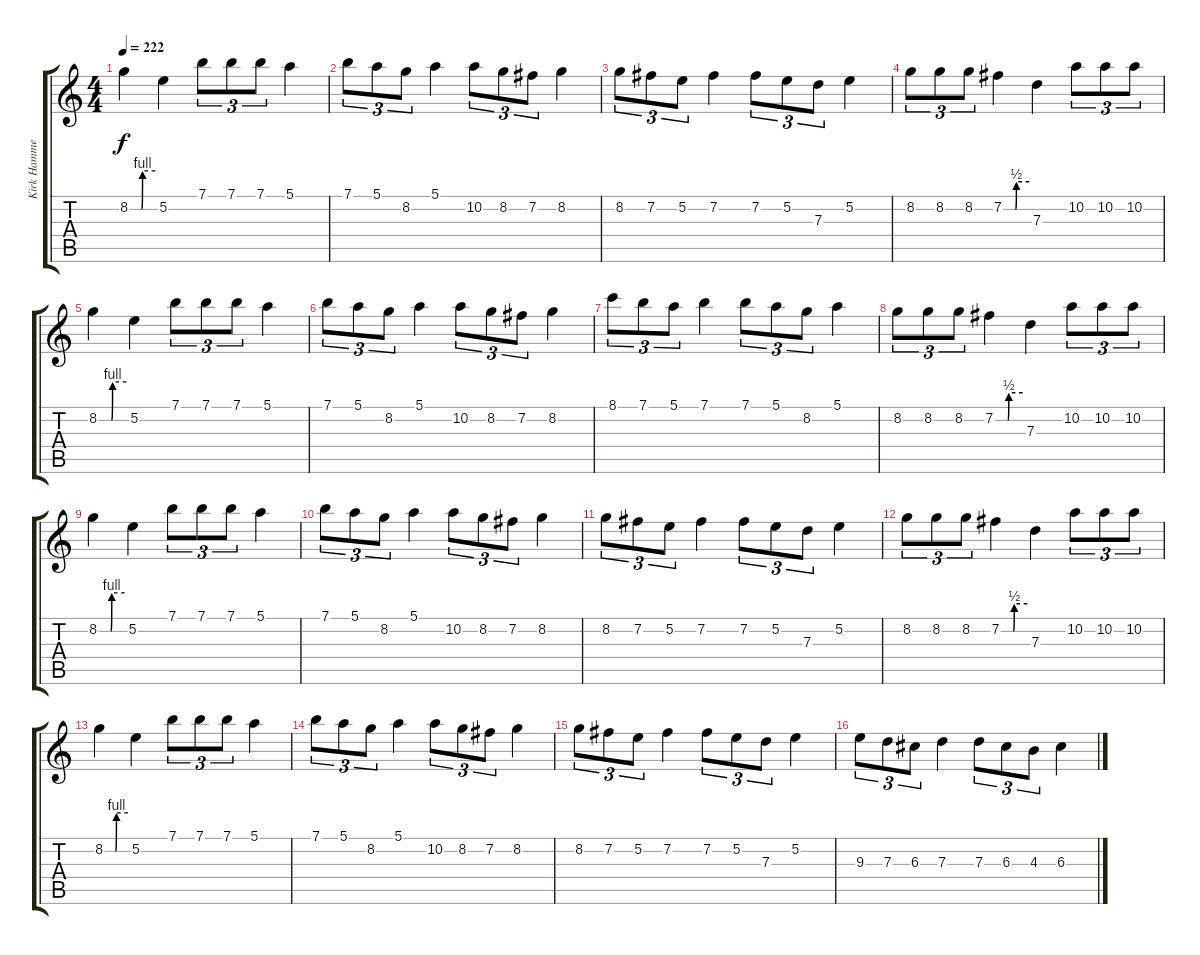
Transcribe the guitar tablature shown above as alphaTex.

\track ("Kirk Hammett (Lead)" "Kirk Hamme") {instrument distortionguitar}
\staff {score tabs}
\tuning (E4 B3 G3 D3 A2 E2) {hide}
\ts (4 4)
\tempo 222
\clef g2
\ks c
8.2{be (custom 0 0 28 0 30 4 60 4)}.4{dy f} 5.2.4 7.1.8{tu (3 2)} 7.1.8{tu (3 2)} 7.1.8{tu (3 2)} 5.1.4 |
7.1.8{tu (3 2)} 5.1.8{tu (3 2)} 8.2.8{tu (3 2)} 5.1.4 10.2.8{tu (3 2)} 8.2.8{tu (3 2)} 7.2.8{tu (3 2)} 8.2.4 |
8.2.8{tu (3 2)} 7.2.8{tu (3 2)} 5.2.8{tu (3 2)} 7.2.4 7.2.8{tu (3 2)} 5.2.8{tu (3 2)} 7.3.8{tu (3 2)} 5.2.4 |
8.2.8{tu (3 2)} 8.2.8{tu (3 2)} 8.2.8{tu (3 2)} 7.2{be (custom 0 0 28 0 30 2 60 2)}.4 7.3.4 10.2.8{tu (3 2)} 10.2.8{tu (3 2)} 10.2.8{tu (3 2)} |
8.2{be (custom 0 0 28 0 30 4 60 4)}.4 5.2.4 7.1.8{tu (3 2)} 7.1.8{tu (3 2)} 7.1.8{tu (3 2)} 5.1.4 |
7.1.8{tu (3 2)} 5.1.8{tu (3 2)} 8.2.8{tu (3 2)} 5.1.4 10.2.8{tu (3 2)} 8.2.8{tu (3 2)} 7.2.8{tu (3 2)} 8.2.4 |
8.1.8{tu (3 2)} 7.1.8{tu (3 2)} 5.1.8{tu (3 2)} 7.1.4 7.1.8{tu (3 2)} 5.1.8{tu (3 2)} 8.2.8{tu (3 2)} 5.1.4 |
8.2.8{tu (3 2)} 8.2.8{tu (3 2)} 8.2.8{tu (3 2)} 7.2{be (custom 0 0 28 0 30 2 60 2)}.4 7.3.4 10.2.8{tu (3 2)} 10.2.8{tu (3 2)} 10.2.8{tu (3 2)} |
8.2{be (custom 0 0 28 0 30 4 60 4)}.4 5.2.4 7.1.8{tu (3 2)} 7.1.8{tu (3 2)} 7.1.8{tu (3 2)} 5.1.4 |
7.1.8{tu (3 2)} 5.1.8{tu (3 2)} 8.2.8{tu (3 2)} 5.1.4 10.2.8{tu (3 2)} 8.2.8{tu (3 2)} 7.2.8{tu (3 2)} 8.2.4 |
8.2.8{tu (3 2)} 7.2.8{tu (3 2)} 5.2.8{tu (3 2)} 7.2.4 7.2.8{tu (3 2)} 5.2.8{tu (3 2)} 7.3.8{tu (3 2)} 5.2.4 |
8.2.8{tu (3 2)} 8.2.8{tu (3 2)} 8.2.8{tu (3 2)} 7.2{be (custom 0 0 28 0 30 2 60 2)}.4 7.3.4 10.2.8{tu (3 2)} 10.2.8{tu (3 2)} 10.2.8{tu (3 2)} |
8.2{be (custom 0 0 28 0 30 4 60 4)}.4 5.2.4 7.1.8{tu (3 2)} 7.1.8{tu (3 2)} 7.1.8{tu (3 2)} 5.1.4 |
7.1.8{tu (3 2)} 5.1.8{tu (3 2)} 8.2.8{tu (3 2)} 5.1.4 10.2.8{tu (3 2)} 8.2.8{tu (3 2)} 7.2.8{tu (3 2)} 8.2.4 |
8.2.8{tu (3 2)} 7.2.8{tu (3 2)} 5.2.8{tu (3 2)} 7.2.4 7.2.8{tu (3 2)} 5.2.8{tu (3 2)} 7.3.8{tu (3 2)} 5.2.4 |
9.3.8{tu (3 2)} 7.3.8{tu (3 2)} 6.3.8{tu (3 2)} 7.3.4 7.3.8{tu (3 2)} 6.3.8{tu (3 2)} 4.3.8{tu (3 2)} 6.3.4
